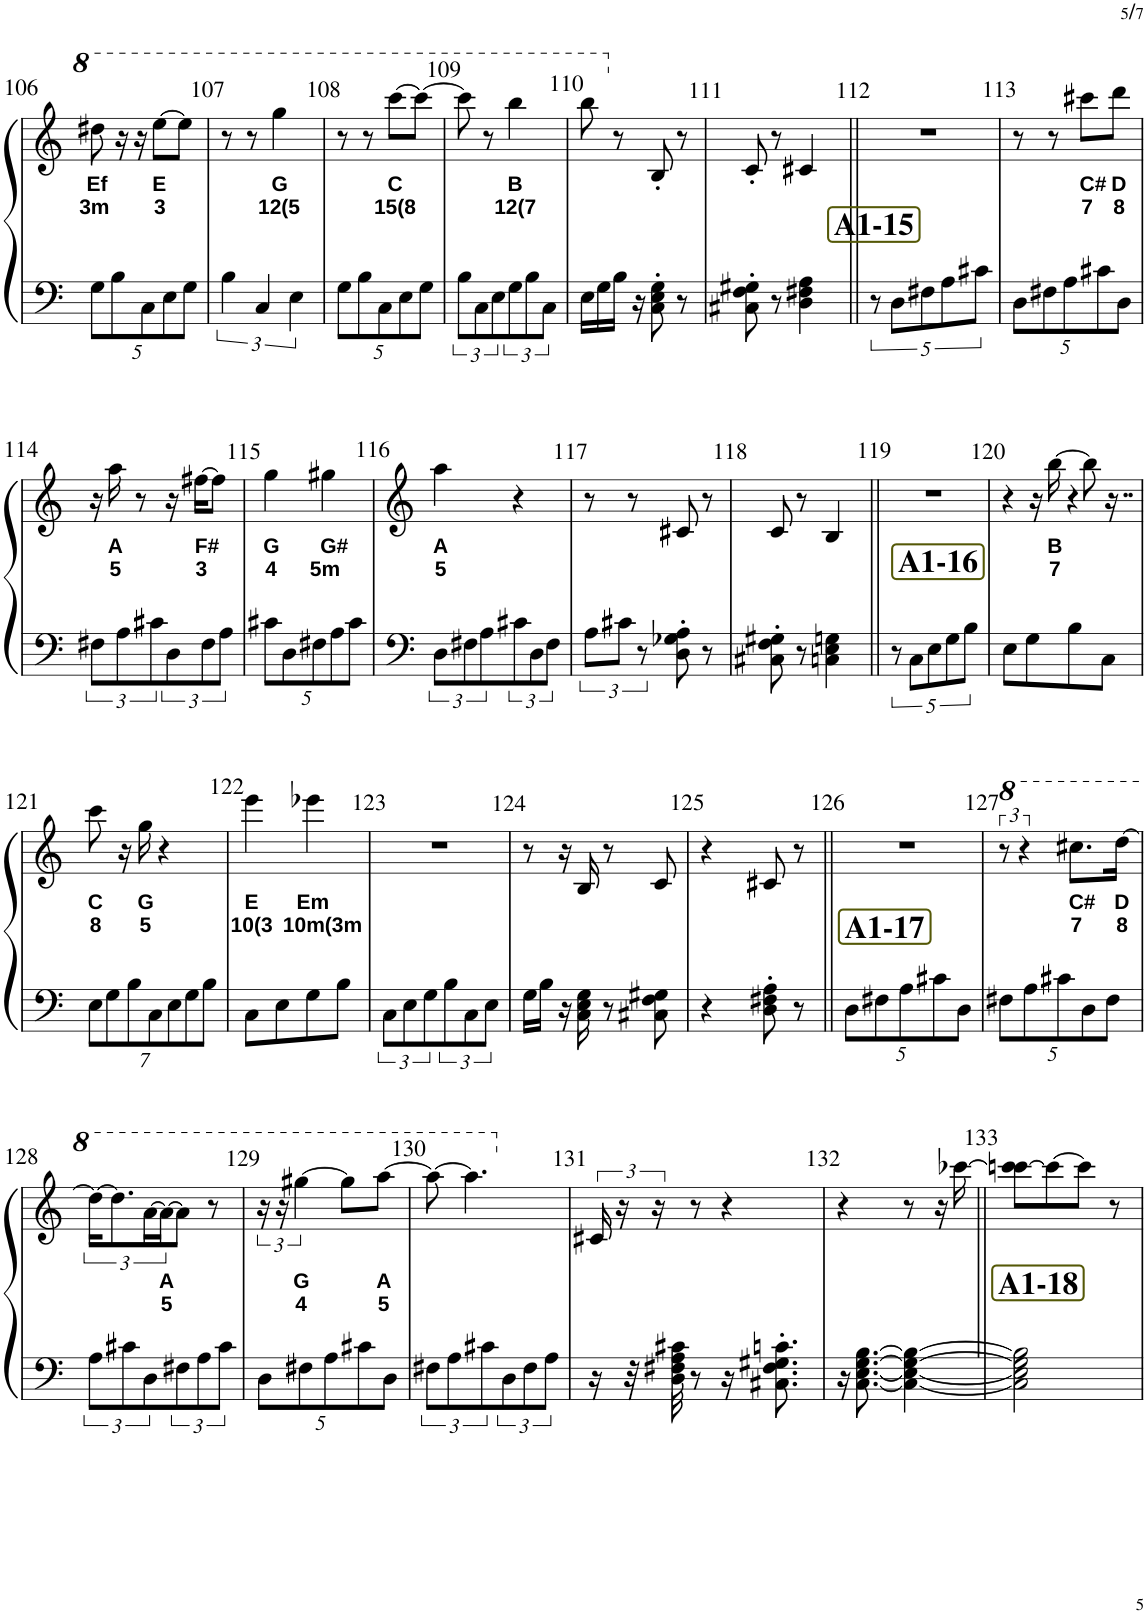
**kern	**kern	**text	**text
*part1	*part1	*part1	*part1
*staff2	*staff1	*staff1	*staff1
*I"ピアノ	*	*	*
!!LO:PB:g=z
*clefF4	*clefG2	*	*
*k[]	*k[]	*	*
*M4/8	*M4/8	*	*
*Xbrackettup	*	*	*
=106	=106	=106	=106
!	!	!LO:LY:b	!LO:LY:b
10G\L	8ddd#X\	Ef	3m
10B\	.	.	.
.	16r	.	.
.	16r	.	.
10C\	.	.	.
!	!	!LO:LY:b	!LO:LY:b
.	[8eee\L	E	3
10E\	.	.	.
.	8eee\J]	.	.
10G\J	.	.	.
=107	=107	=107	=107
*brackettup	*	*	*
6B\	8r	.	.
.	8r	.	.
6C/	.	.	.
!	!	!LO:LY:b	!LO:LY:b
.	4ggg\	G	12(5
6E\	.	.	.
=108	=108	=108	=108
*Xbrackettup	*	*	*
10G\L	8r	.	.
10B\	.	.	.
.	8r	.	.
10C\	.	.	.
!	!	!LO:LY:b	!LO:LY:b
.	[8cccc\L	C	15(8
10E\	.	.	.
.	8cccc\J_	.	.
10G\J	.	.	.
=109	=109	=109	=109
*brackettup	*	*	*
12B\L	8cccc\]	.	.
12C\	.	.	.
.	8r	.	.
12E\	.	.	.
!	!	!LO:LY:b	!LO:LY:b
12G\	4bbb\	B	12(7
12B\	.	.	.
12C\J	.	.	.
=110	=110	=110	=110
16E\LL	8bbb\	.	.
16G\	.	.	.
16B\JJ	8r	.	.
16r	.	.	.
8C\' 8E\' 8G\'	8B'/	.	.
8r	8r	.	.
=111	=111	=111	=111
8C#X\' 8F\' 8G#X\'	8c'/	.	.
8r	8r	.	.
4D\ 4F#X\ 4A\	4c#X/	.	.
!!LO:REH:place=s1:b:B:cj:fs=15:t=A1-15
=112||	=112||	=112||	=112||
10r	2r	.	.
10D\L	.	.	.
10F#X\	.	.	.
10A\	.	.	.
10c#X\J	.	.	.
=113	=113	=113	=113
*Xbrackettup	*	*	*
10D\L	8r	.	.
10F#X\	.	.	.
.	8r	.	.
10A\	.	.	.
!	!	!LO:LY:b	!LO:LY:b
.	8ccc#X\L	C#	7
10c#X\	.	.	.
!	!	!LO:LY:b	!LO:LY:b
.	8ddd\J	D	8
10D\J	.	.	.
!!LO:LB:g=z
=114	=114	=114	=114
*brackettup	*	*	*
12F#X\L	16r	.	.
!	!	!LO:LY:b	!LO:LY:b
.	16aa\	A	5
12A\	.	.	.
.	8r	.	.
12c#X\	.	.	.
12D\	16r	.	.
!	!	!LO:LY:b	!LO:LY:b
.	[16ff#X\KL	F#	3
12F#\	.	.	.
.	8ff#\J]	.	.
12A\J	.	.	.
=115	=115	=115	=115
*Xbrackettup	*	*	*
!	!	!LO:LY:b	!LO:LY:b
10c#X\L	4gg\	G	4
10D\	.	.	.
10F#X\	.	.	.
!	!	!LO:LY:b	!LO:LY:b
.	4gg#X\	G#	5m
10A\	.	.	.
10c#\J	.	.	.
=116	=116	=116	=116
*brackettup	*	*	*
!	!	!LO:LY:b	!LO:LY:b
12D\L	4aa\	A	5
12F#X\	.	.	.
12A\	.	.	.
12c#X\	4r	.	.
12D\	.	.	.
12F#\J	.	.	.
=117	=117	=117	=117
12A\L	8r	.	.
12c#X\J	.	.	.
.	8r	.	.
12r	.	.	.
8D\' 8G-X\' 8A\'	8c#X/	.	.
8r	8r	.	.
=118	=118	=118	=118
8C#X\' 8F\' 8G#X\'	8c/	.	.
8r	8r	.	.
4Cn\ 4E\ 4Gn\	4B/	.	.
!!LO:REH:place=s1:b:B:cj:fs=15:t=A1-16
=119||	=119||	=119||	=119||
10r	2r	.	.
10C\L	.	.	.
10E\	.	.	.
10G\	.	.	.
10B\J	.	.	.
=120	=120	=120	=120
8E\L	4r	.	.
8G\	.	.	.
8B\	16r	.	.
!	!	!LO:LY:b	!LO:LY:b
.	[16bb\	B	7
8C\J	4r	.	.
20%7ryy	.	.	.
.	8bb\]	.	.
!	!LO:N:vis=16..	!	!
.	10r	.	.
!!LO:LB:g=z
=121	=121	=121	=121
*Xbrackettup	*	*	*
!	!	!LO:LY:b	!LO:LY:b
14E\L	8ccc\	C	8
14G\	.	.	.
.	16r	.	.
14B\	.	.	.
!	!	!LO:LY:b	!LO:LY:b
.	16gg\	G	5
14C\	.	.	.
.	4r	.	.
14E\	.	.	.
14G\	.	.	.
14B\J	.	.	.
=122	=122	=122	=122
!	!	!LO:LY:b	!LO:LY:b
8C\L	4eee\	E	10(3
8E\	.	.	.
!	!	!LO:LY:b	!LO:LY:b
8G\	4eee-X\	Em	10m(3m
8B\J	.	.	.
=123	=123	=123	=123
*brackettup	*	*	*
12C\L	2r	.	.
12E\	.	.	.
12G\	.	.	.
12B\	.	.	.
12C\	.	.	.
12E\J	.	.	.
=124	=124	=124	=124
16G\LL	8r	.	.
16B\JJ	.	.	.
16r	16r	.	.
16C\ 16E\ 16G\	16B/	.	.
8r	8r	.	.
8C#X\ 8F\ 8G#X\	8c/	.	.
=125	=125	=125	=125
4r	4r	.	.
8D\' 8F#X\' 8A\'	8c#X/	.	.
8r	8r	.	.
!!LO:REH:place=s1:b:B:cj:fs=15:t=A1-17
=126||	=126||	=126||	=126||
*Xbrackettup	*	*	*
10D\L	2r	.	.
10F#X\	.	.	.
10A\	.	.	.
10c#X\	.	.	.
10D\J	.	.	.
=127	=127	=127	=127
*	*8va	*	*
10F#X\L	4r	.	.
10A\	.	.	.
10c#X\	.	.	.
!	!	!LO:LY:b	!LO:LY:b
.	8.ccc#X\L	C#	7
10D\	.	.	.
10F#\J	.	.	.
!	!	!LO:LY:b	!LO:LY:b
.	[16ddd\Jk	D	8
!!LO:LB:g=z
=128	=128	=128	=128
*brackettup	*	*	*
12A\L	24ddd\KL_	.	.
.	12.ddd\]	.	.
12c#X\	.	.	.
12D\	[24aa\L	.	.
!	!	!LO:LY:b	!LO:LY:b
.	24aa\J_	A	5
12F#X\	8aa\J]	.	.
12A\	.	.	.
.	8r	.	.
12c#\J	.	.	.
=129	=129	=129	=129
*Xbrackettup	*	*	*
10D\L	24r	.	.
.	24r	.	.
!	!	!LO:LY:b	!LO:LY:b
.	[6ggg#X\	G	4
10F#X\	.	.	.
10A\	.	.	.
.	8ggg#\L]	.	.
10c#X\	.	.	.
!	!	!LO:LY:b	!LO:LY:b
.	[8aaa\J	A	5
10D\J	.	.	.
=130	=130	=130	=130
*brackettup	*	*	*
12F#X\L	8aaa\_	.	.
12A\	.	.	.
.	4.aaa\]	.	.
12c#X\	.	.	.
12D\	.	.	.
12F#\	.	.	.
12A\J	.	.	.
=131	=131	=131	=131
*	*X8va	*	*
16r	24c#X/	.	.
.	24r	.	.
32r	.	.	.
.	24r	.	.
32D\ 32F#X\ 32A\ 32c#X\	.	.	.
8r	8r	.	.
16r	4r	.	.
8.C#X\' 8.F#\' 8.G#X\' 8.cn\'	.	.	.
=132	=132	=132	=132
16r	4r	.	.
[8.C\ [8.E\ [8.G\ [8.B\	.	.	.
4C\_ 4E\_ 4G\_ 4B\_	8r	.	.
.	16r	.	.
.	[16ccc-X\	.	.
!!LO:REH:place=s1:b:B:cj:fs=15:t=A1-18
=133||	=133||	=133||	=133||
2C\] 2E\] 2G\] 2B\]	8ccc-\] [8cccn\L	.	.
.	8ccc\_	.	.
.	8ccc\J]	.	.
.	8r	.	.
=	=	=	=
*-	*-	*-	*-
